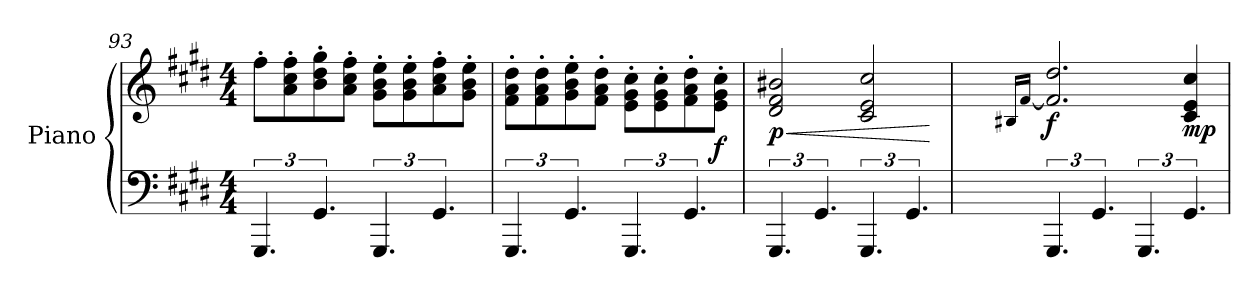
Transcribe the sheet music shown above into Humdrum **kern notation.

**kern	**kern	**dynam
*part1	*part1	*part1
*staff2	*staff1	*staff1/2
*I"Piano	*	*
*I'Pno.	*	*
*clefF4	*clefG2	*
*k[f#c#g#d#]	*k[f#c#g#d#]	*
*M4/4	*M4/4	*
=93	=93	=93
6.GGG#/	8ff#'\L	.
.	8a\' 8cc#\' 8ff#\'	.
6.GG#/	8b\' 8dd#\' 8gg#\'	.
.	8a\' 8cc#\' 8ff#\'J	.
6.GGG#/	8g#\' 8b\' 8ee\'L	.
.	8g#\' 8b\' 8ee\'	.
6.GG#/	8a\' 8cc#\' 8ff#\'	.
.	8g#\' 8b\' 8ee\'J	.
=94	=94	=94
6.GGG#/	8f#\' 8a\' 8dd#\'L	.
.	8f#\' 8a\' 8dd#\'	.
6.GG#/	8g#\' 8b\' 8ee\'	.
.	8f#\' 8a\' 8dd#\'J	.
6.GGG#/	8e\' 8g#\' 8cc#\'L	.
.	8e\' 8g#\' 8cc#\'	.
6.GG#/	8f#\' 8a\' 8dd#\'	.
!	!	!LO:DY:b
.	8e\' 8g#\' 8cc#\'J	f
=95	=95	=95
!	!	!LO:HP:b
!	!	!LO:DY:n=1:b
6.GGG#/	2d#/ 2f#/ 2b#X/	< p
6.GG#/	.	.
6.GGG#/	2c#/ 2e/ 2cc#/	.
6.GG#/	.	.
.	.	[
!!LO:LB:g=z
=96	=96	=96
*	*^	*
.	16qB#X/LL	qB#Lyy	.
.	[16qf#/JJ	[qf#Jyy	.
!	!	!	!LO:DY:b
6.GGG#/	2.f#/] 2.dd#/	2.f#yy] 2.dd#yy	f
6.GG#/	.	.	.
6.GGG#/	.	.	.
!	!	!	!LO:DY:b
6.GG#/	4c#/ 4e/ 4cc#/	4ryy	mp
*	*v	*v	*
=	=	=
*-	*-	*-
